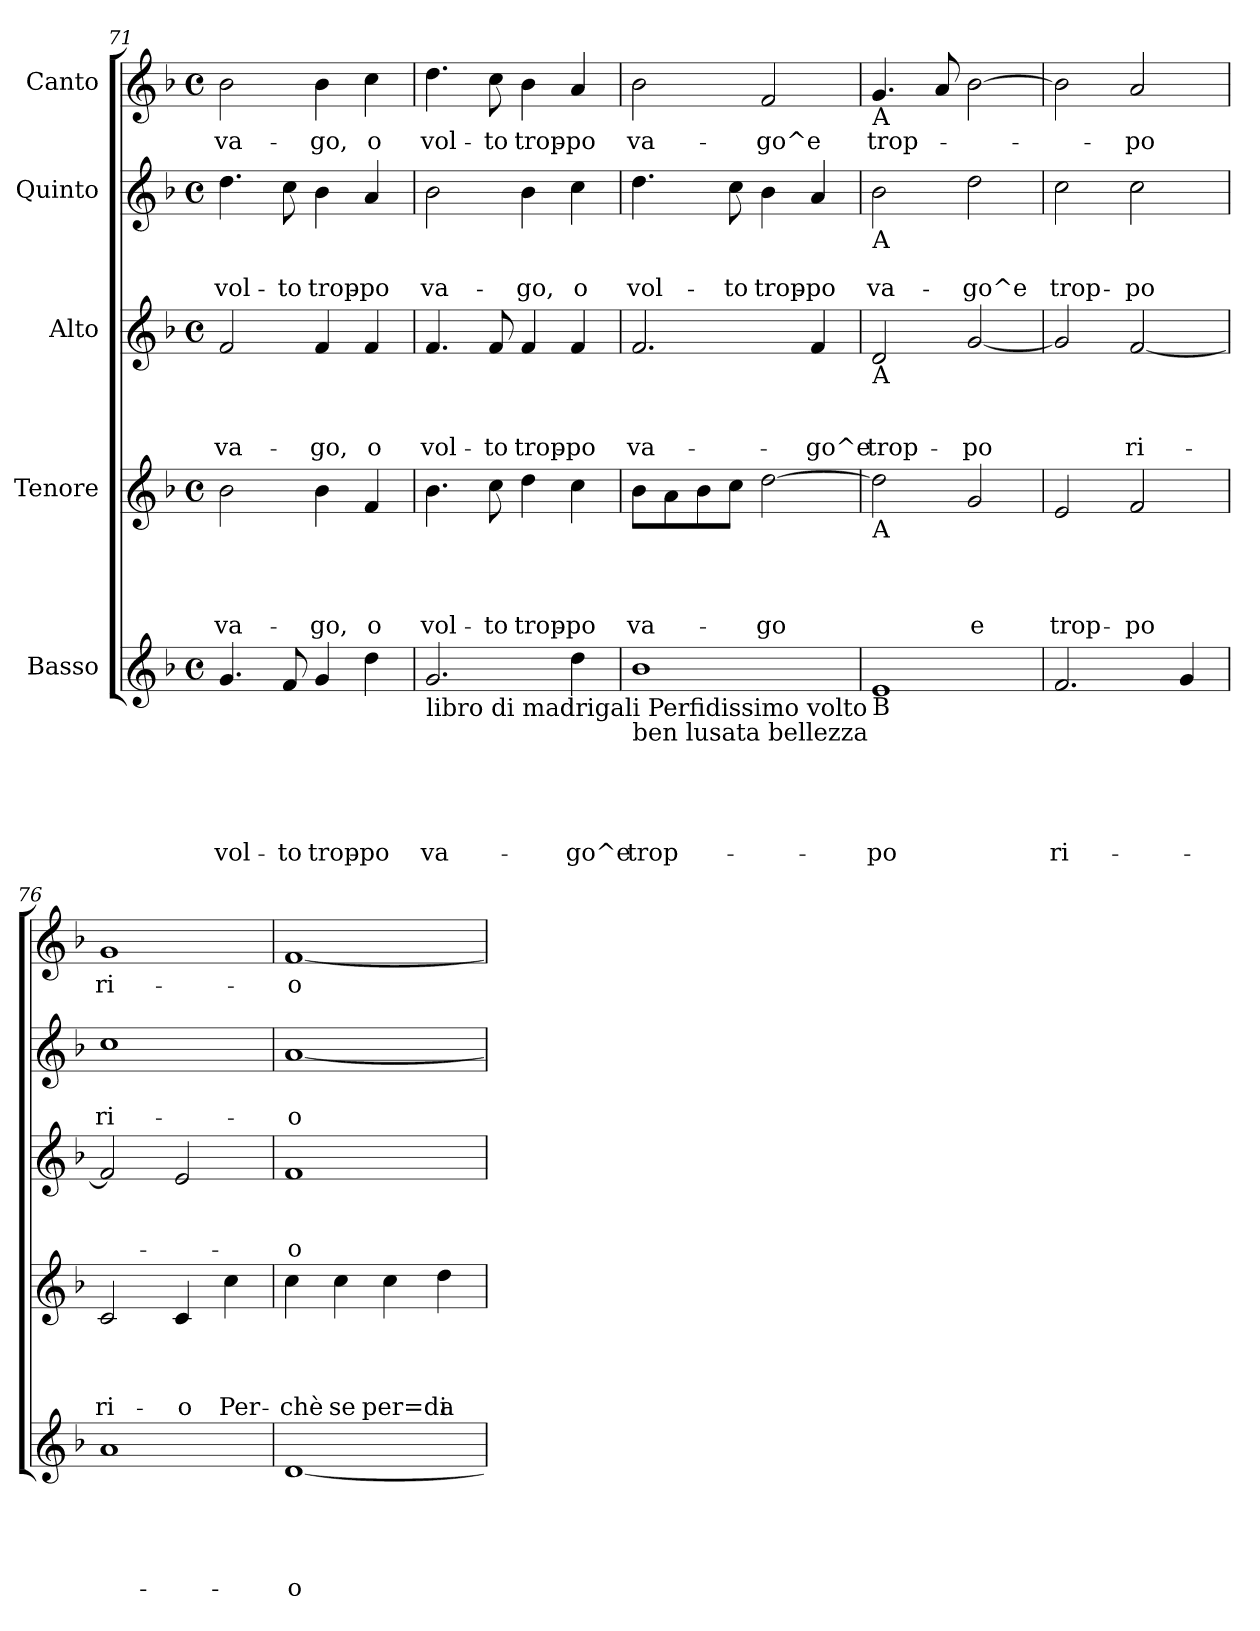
**kern	**text	**text	**text	**text	**text	**kern	**text	**text	**text	**text	**kern	**text	**text	**text	**kern	**text	**text	**kern	**text
*part5	*part5	*part5	*part5	*part5	*part5	*part4	*part4	*part4	*part4	*part4	*part3	*part3	*part3	*part3	*part2	*part2	*part2	*part1	*part1
*staff5	*staff5	*staff5	*staff5	*staff5	*staff5	*staff4	*staff4	*staff4	*staff4	*staff4	*staff3	*staff3	*staff3	*staff3	*staff2	*staff2	*staff2	*staff1	*staff1
*I"Basso	*	*	*	*	*	*I"Tenore	*	*	*	*	*I"Alto	*	*	*	*I"Quinto	*	*	*I"Canto	*
*clefG2	*	*	*	*	*	*clefG2	*	*	*	*	*clefG2	*	*	*	*clefG2	*	*	*clefG2	*
*k[b-]	*	*	*	*	*	*k[b-]	*	*	*	*	*k[b-]	*	*	*	*k[b-]	*	*	*k[b-]	*
*F:	*	*	*	*	*	*F:	*	*	*	*	*F:	*	*	*	*F:	*	*	*F:	*
*M4/4	*	*	*	*	*	*M4/4	*	*	*	*	*M4/4	*	*	*	*M4/4	*	*	*M4/4	*
*met(c)	*	*	*	*	*	*met(c)	*	*	*	*	*met(c)	*	*	*	*met(c)	*	*	*met(c)	*
=71	=71	=71	=71	=71	=71	=71	=71	=71	=71	=71	=71	=71	=71	=71	=71	=71	=71	=71	=71
!	!	!	!	!	!LO:LY:b	!	!	!	!	!LO:LY:b	!	!	!	!LO:LY:b	!	!	!LO:LY:b	!	!LO:LY:b
4.g/	.	.	.	.	vol-	2b-\	.	.	.	va-	2f/	.	.	va-	4.dd\	.	vol-	2b-\	va-
!	!	!	!	!	!LO:LY:b	!	!	!	!	!	!	!	!	!	!	!	!LO:LY:b	!	!
8f/	.	.	.	.	-to	.	.	.	.	.	.	.	.	.	8cc\	.	-to	.	.
!	!	!	!	!	!LO:LY:b	!	!	!	!	!LO:LY:b	!	!	!	!LO:LY:b	!	!	!LO:LY:b	!	!LO:LY:b
4g/	.	.	.	.	trop-	4b-\	.	.	.	-go,	4f/	.	.	-go,	4b-\	.	trop-	4b-\	-go,
!	!	!	!	!	!LO:LY:b	!	!	!	!	!LO:LY:b	!	!	!	!LO:LY:b	!	!	!LO:LY:b	!	!LO:LY:b
4dd\	.	.	.	.	-po	4f/	.	.	.	o	4f/	.	.	o	4a/	.	-po	4cc\	o
=72	=72	=72	=72	=72	=72	=72	=72	=72	=72	=72	=72	=72	=72	=72	=72	=72	=72	=72	=72
!LO:TX:b:t=libro di madrigali Perfidissimo volto	!	!	!	!	!	!	!	!	!	!	!	!	!	!	!	!	!	!	!
!	!	!	!	!	!LO:LY:b	!	!	!	!	!LO:LY:b	!	!	!	!LO:LY:b	!	!	!LO:LY:b	!	!LO:LY:b
2.g/	.	.	.	.	va-	4.b-\	.	.	.	vol-	4.f/	.	.	vol-	2b-\	.	va-	4.dd\	vol-
!	!	!	!	!	!	!	!	!	!	!LO:LY:b	!	!	!	!LO:LY:b	!	!	!	!	!LO:LY:b
.	.	.	.	.	.	8cc\	.	.	.	-to	8f/	.	.	-to	.	.	.	8cc\	-to
!	!	!	!	!	!	!	!	!	!	!LO:LY:b	!	!	!	!LO:LY:b	!	!	!LO:LY:b	!	!LO:LY:b
.	.	.	.	.	.	4dd\	.	.	.	trop-	4f/	.	.	trop-	4b-\	.	-go,	4b-\	trop-
!	!	!	!	!	!LO:LY:b	!	!	!	!	!LO:LY:b	!	!	!	!LO:LY:b	!	!	!LO:LY:b	!	!LO:LY:b
4dd\	.	.	.	.	-go^e	4cc\	.	.	.	-po	4f/	.	.	-po	4cc\	.	o	4a/	-po
=73	=73	=73	=73	=73	=73	=73	=73	=73	=73	=73	=73	=73	=73	=73	=73	=73	=73	=73	=73
!LO:TX:b:t=ben lusata bellezza	!	!	!	!	!	!	!	!	!	!	!	!	!	!	!	!	!	!	!
!	!	!	!	!	!LO:LY:b	!	!	!	!	!LO:LY:b	!	!	!	!LO:LY:b	!	!	!LO:LY:b	!	!LO:LY:b
1b-	.	.	.	.	trop-	8b-\L	.	.	.	va-	2.f/	.	.	va-	4.dd\	.	vol-	2b-\	va-
.	.	.	.	.	.	8a\	.	.	.	.	.	.	.	.	.	.	.	.	.
.	.	.	.	.	.	8b-\	.	.	.	.	.	.	.	.	.	.	.	.	.
!	!	!	!	!	!	!	!	!	!	!	!	!	!	!	!	!	!LO:LY:b	!	!
.	.	.	.	.	.	8cc\J	.	.	.	.	.	.	.	.	8cc\	.	-to	.	.
!	!	!	!	!	!	!	!	!	!	!LO:LY:b	!	!	!	!	!	!	!LO:LY:b	!	!LO:LY:b
.	.	.	.	.	.	[>2dd\	.	.	.	-go	.	.	.	.	4b-\	.	trop-	2f/	-go^e
!	!	!	!	!	!	!	!	!	!	!	!	!	!	!LO:LY:b	!	!	!LO:LY:b	!	!
.	.	.	.	.	.	.	.	.	.	.	4f/	.	.	-go^e	4a/	.	-po	.	.
!!LO:PB:g=z
=74	=74	=74	=74	=74	=74	=74	=74	=74	=74	=74	=74	=74	=74	=74	=74	=74	=74	=74	=74
!	!	!	!	!	!	!	!	!	!	!	!	!	!	!	!	!	!	!LO:TX:b:t=A	!
!	!	!	!	!	!	!	!	!	!	!	!	!	!	!	!LO:TX:b:t=A	!	!	!	!
!	!	!	!	!	!	!	!	!	!	!	!LO:TX:b:t=A	!	!	!	!	!	!	!	!
!	!	!	!	!	!	!LO:TX:b:t=A	!	!	!	!	!	!	!	!	!	!	!	!	!
!LO:TX:b:t=B	!	!	!	!	!	!	!	!	!	!	!	!	!	!	!	!	!	!	!
!	!	!	!	!	!LO:LY:b	!	!	!	!	!	!	!	!	!LO:LY:b	!	!	!LO:LY:b	!	!LO:LY:b
1e	.	.	.	.	-po	2dd\]	.	.	.	.	2d/	.	.	trop-	2b-\	.	va-	4.g/	trop-
.	.	.	.	.	.	.	.	.	.	.	.	.	.	.	.	.	.	8a/	.
!	!	!	!	!	!	!	!	!	!	!LO:LY:b	!	!	!	!LO:LY:b	!	!	!LO:LY:b	!	!
.	.	.	.	.	.	2g/	.	.	.	e	[<2g/	.	.	-po	2dd\	.	-go^e	[>2b-\	.
=75	=75	=75	=75	=75	=75	=75	=75	=75	=75	=75	=75	=75	=75	=75	=75	=75	=75	=75	=75
!	!	!	!	!	!LO:LY:b	!	!	!	!	!LO:LY:b	!	!	!	!	!	!	!LO:LY:b	!	!
2.f/	.	.	.	.	ri-	2e/	.	.	.	trop-	2g/]	.	.	.	2cc\	.	trop-	2b-\]	.
!	!	!	!	!	!	!	!	!	!	!LO:LY:b	!	!	!	!LO:LY:b	!	!	!LO:LY:b	!	!LO:LY:b
.	.	.	.	.	.	2f/	.	.	.	-po	[<2f/	.	.	ri-	2cc\	.	-po	2a/	-po
4g/	.	.	.	.	.	.	.	.	.	.	.	.	.	.	.	.	.	.	.
=76	=76	=76	=76	=76	=76	=76	=76	=76	=76	=76	=76	=76	=76	=76	=76	=76	=76	=76	=76
!	!	!	!	!	!	!	!	!	!	!LO:LY:b	!	!	!	!	!	!	!LO:LY:b	!	!LO:LY:b
1a	.	.	.	.	.	2c/	.	.	.	ri-	2f/]	.	.	.	1cc	.	ri-	1g	ri-
!	!	!	!	!	!	!	!	!	!	!LO:LY:b	!	!	!	!	!	!	!	!	!
.	.	.	.	.	.	4c/	.	.	.	-o	2e/	.	.	.	.	.	.	.	.
!	!	!	!	!	!	!	!	!	!	!LO:LY:b	!	!	!	!	!	!	!	!	!
.	.	.	.	.	.	4cc\	.	.	.	Per-	.	.	.	.	.	.	.	.	.
=77	=77	=77	=77	=77	=77	=77	=77	=77	=77	=77	=77	=77	=77	=77	=77	=77	=77	=77	=77
!	!	!	!	!	!LO:LY:b	!	!	!	!	!LO:LY:b	!	!	!	!LO:LY:b	!	!	!LO:LY:b	!	!LO:LY:b
[<1d	.	.	.	.	-o	4cc\	.	.	.	-chè	1f	.	.	-o	[<1a	.	-o	[<1f	-o
!	!	!	!	!	!	!	!	!	!	!LO:LY:b	!	!	!	!	!	!	!	!	!
.	.	.	.	.	.	4cc\	.	.	.	se	.	.	.	.	.	.	.	.	.
!	!	!	!	!	!	!	!	!	!	!LO:LY:b	!	!	!	!	!	!	!	!	!
.	.	.	.	.	.	4cc\	.	.	.	per=di	.	.	.	.	.	.	.	.	.
!	!	!	!	!	!	!	!	!	!	!LO:LY:b	!	!	!	!	!	!	!	!	!
.	.	.	.	.	.	4dd\	.	.	.	a-	.	.	.	.	.	.	.	.	.
=	=	=	=	=	=	=	=	=	=	=	=	=	=	=	=	=	=	=	=
*-	*-	*-	*-	*-	*-	*-	*-	*-	*-	*-	*-	*-	*-	*-	*-	*-	*-	*-	*-
